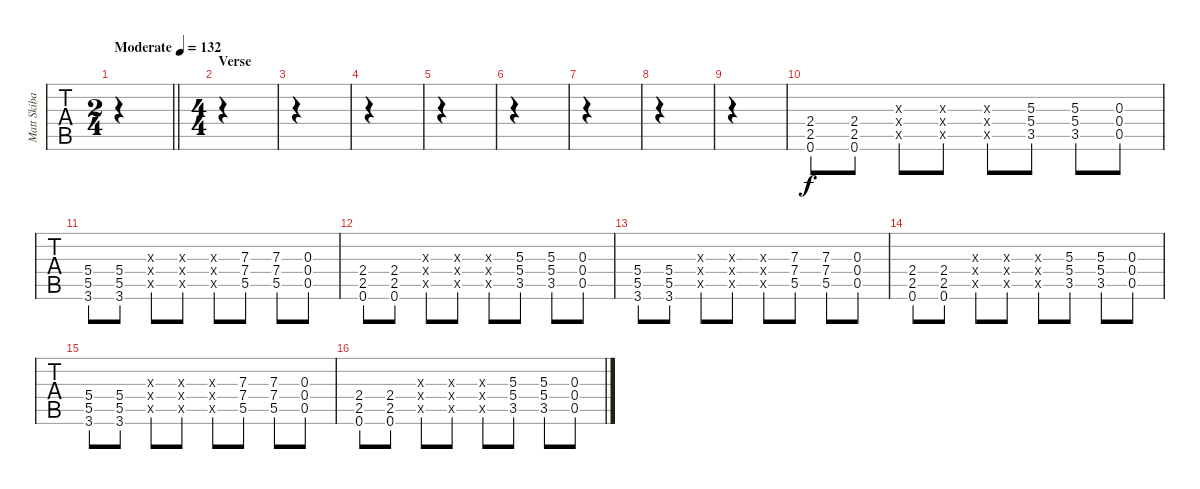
\track ("Matt Skiba - Guitar Two" "Matt Skiba") {instrument distortionguitar}
\staff {tabs}
\tuning (E4 B3 G3 D3 A2 E2) {hide}
\ts (2 4)
\tempo (132 "Moderate")
\clef g2
\barLineRight lightlight
\ks g
|
\ts (4 4)
\section ("" "Verse")
|
|
|
|
|
|
|
|
(2.4 2.5 0.6).8 (2.4 2.5 0.6).8 (4.3{x} 4.4{x} 2.5{x}).8 (4.3{x} 4.4{x} 2.5{x}).8 (4.3{x} 4.4{x} 2.5{x}).8 (5.3 5.4 3.5).8 (5.3 5.4 3.5).8 (0.3 0.4 0.5).8 |
(5.4 5.5 3.6).8 (5.4 5.5 3.6).8 (5.3{x} 5.4{x} 3.5{x}).8 (5.3{x} 5.4{x} 3.5{x}).8 (5.3{x} 5.4{x} 3.5{x}).8 (7.3 7.4 5.5).8 (7.3 7.4 5.5).8 (0.3 0.4 0.5).8 |
(2.4 2.5 0.6).8 (2.4 2.5 0.6).8 (4.3{x} 4.4{x} 2.5{x}).8 (4.3{x} 4.4{x} 2.5{x}).8 (4.3{x} 4.4{x} 2.5{x}).8 (5.3 5.4 3.5).8 (5.3 5.4 3.5).8 (0.3 0.4 0.5).8 |
(5.4 5.5 3.6).8 (5.4 5.5 3.6).8 (5.3{x} 5.4{x} 3.5{x}).8 (5.3{x} 5.4{x} 3.5{x}).8 (5.3{x} 5.4{x} 3.5{x}).8 (7.3 7.4 5.5).8 (7.3 7.4 5.5).8 (0.3 0.4 0.5).8 |
(2.4 2.5 0.6).8 (2.4 2.5 0.6).8 (4.3{x} 4.4{x} 2.5{x}).8 (4.3{x} 4.4{x} 2.5{x}).8 (4.3{x} 4.4{x} 2.5{x}).8 (5.3 5.4 3.5).8 (5.3 5.4 3.5).8 (0.3 0.4 0.5).8 |
(5.4 5.5 3.6).8 (5.4 5.5 3.6).8 (5.3{x} 5.4{x} 3.5{x}).8 (5.3{x} 5.4{x} 3.5{x}).8 (5.3{x} 5.4{x} 3.5{x}).8 (7.3 7.4 5.5).8 (7.3 7.4 5.5).8 (0.3 0.4 0.5).8 |
(2.4 2.5 0.6).8 (2.4 2.5 0.6).8 (4.3{x} 4.4{x} 2.5{x}).8 (4.3{x} 4.4{x} 2.5{x}).8 (4.3{x} 4.4{x} 2.5{x}).8 (5.3 5.4 3.5).8 (5.3 5.4 3.5).8 (0.3 0.4 0.5).8
